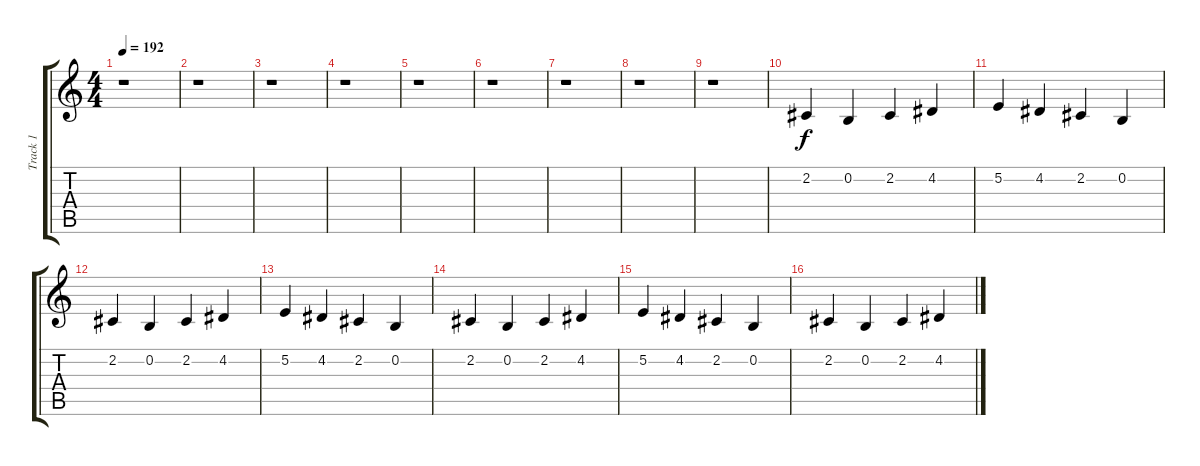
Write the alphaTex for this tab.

\track ("Track 1" "Track 1") {instrument pad8sweep}
\staff {score tabs}
\tuning (E4 B3 G3 D3 A2 E2) {hide}
\ts (4 4)
\tempo 192
\clef g2
\ks c
r.1{dy f} |
r.1 |
r.1 |
r.1 |
r.1 |
r.1 |
r.1 |
r.1 |
r.1 |
2.2.4 0.2.4 2.2.4 4.2.4 |
5.2.4 4.2.4 2.2.4 0.2.4 |
2.2.4 0.2.4 2.2.4 4.2.4 |
5.2.4 4.2.4 2.2.4 0.2.4 |
2.2.4 0.2.4 2.2.4 4.2.4 |
5.2.4 4.2.4 2.2.4 0.2.4 |
2.2.4 0.2.4 2.2.4 4.2.4
